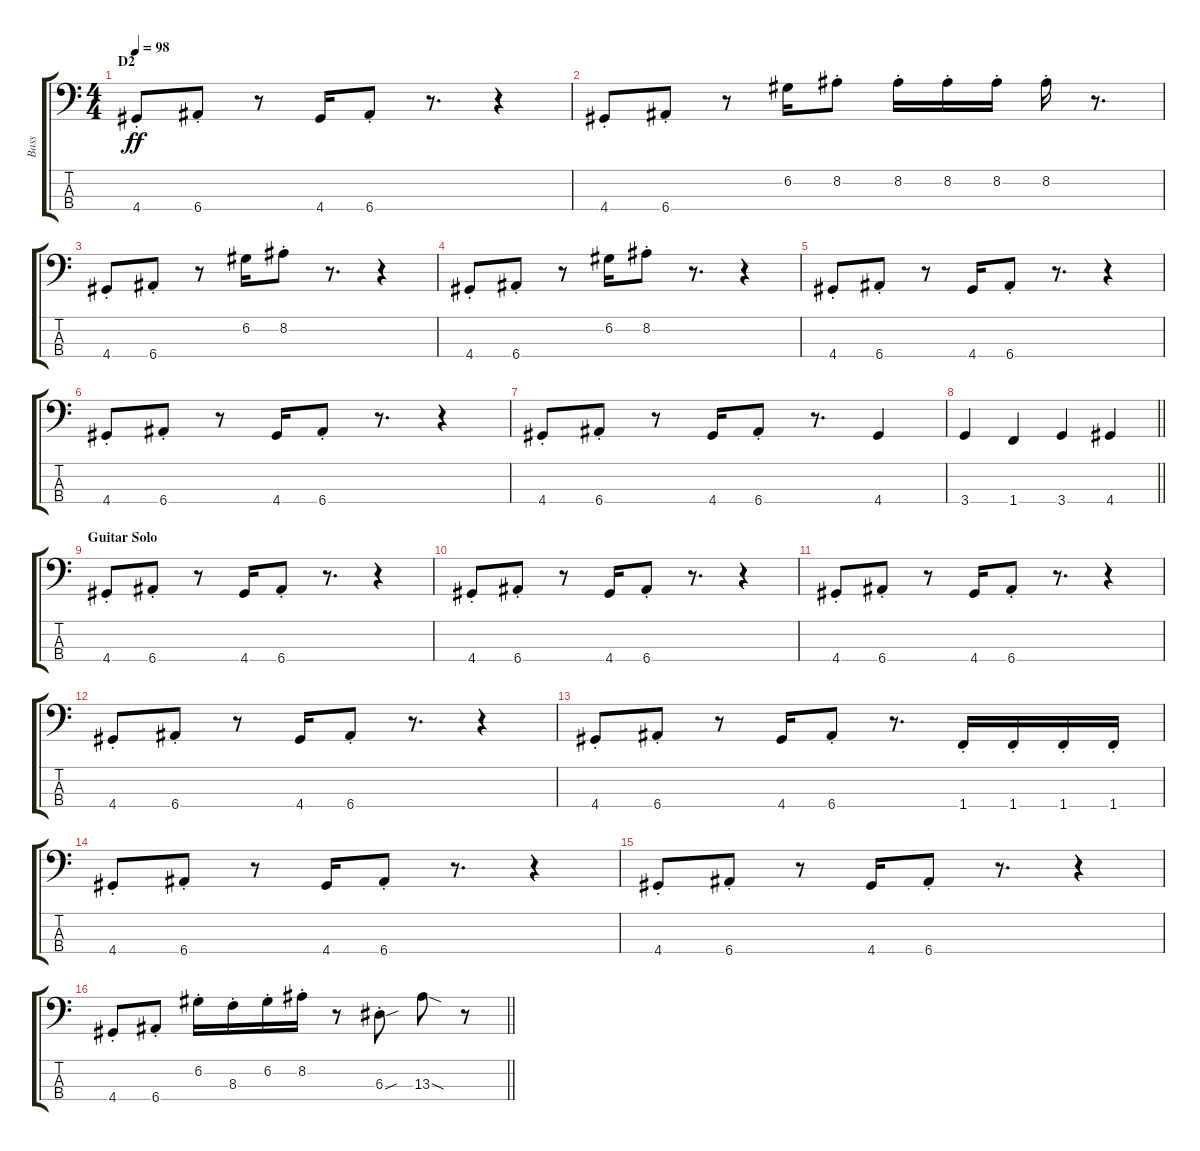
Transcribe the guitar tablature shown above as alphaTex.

\track ("Bass" "Bass") {instrument electricbassfinger}
\staff {score tabs}
\tuning (G2 D2 A1 E1) {hide}
\ts (4 4)
\section ("" "D2")
\tempo 98
\clef f4
\ks c
4.4{st}.8{dy ff} 6.4{st}.8 r.8 4.4.16 6.4{st}.8 r.8{d} r.4 |
4.4{st}.8 6.4{st}.8 r.8 6.2.16 8.2{st}.8 8.2{st}.16 8.2{st}.16 8.2{st}.16 8.2{st}.16 r.8{d} |
4.4{st}.8 6.4{st}.8 r.8 6.2.16 8.2{st}.8 r.8{d} r.4 |
4.4{st}.8 6.4{st}.8 r.8 6.2.16 8.2{st}.8 r.8{d} r.4 |
4.4{st}.8 6.4{st}.8 r.8 4.4.16 6.4{st}.8 r.8{d} r.4 |
4.4{st}.8 6.4{st}.8 r.8 4.4.16 6.4{st}.8 r.8{d} r.4 |
4.4{st}.8 6.4{st}.8 r.8 4.4.16 6.4{st}.8 r.8{d} 4.4.4 |
\barLineRight lightlight
3.4.4 1.4.4 3.4.4 4.4.4 |
\section ("" "Guitar Solo")
4.4{st}.8 6.4{st}.8 r.8 4.4.16 6.4{st}.8 r.8{d} r.4 |
4.4{st}.8 6.4{st}.8 r.8 4.4.16 6.4{st}.8 r.8{d} r.4 |
4.4{st}.8 6.4{st}.8 r.8 4.4.16 6.4{st}.8 r.8{d} r.4 |
4.4{st}.8 6.4{st}.8 r.8 4.4.16 6.4{st}.8 r.8{d} r.4 |
4.4{st}.8 6.4{st}.8 r.8 4.4.16 6.4{st}.8 r.8{d} 1.4{st}.16 1.4{st}.16 1.4{st}.16 1.4{st}.16 |
4.4{st}.8 6.4{st}.8 r.8 4.4.16 6.4{st}.8 r.8{d} r.4 |
4.4{st}.8 6.4{st}.8 r.8 4.4.16 6.4{st}.8 r.8{d} r.4 |
\barLineRight lightlight
4.4{st}.8 6.4{st}.8 6.2{st}.16 8.3{st}.16 6.2{st}.16 8.2{st}.16 r.8 6.3{sou st}.8 13.3{sod}.8 r.8
